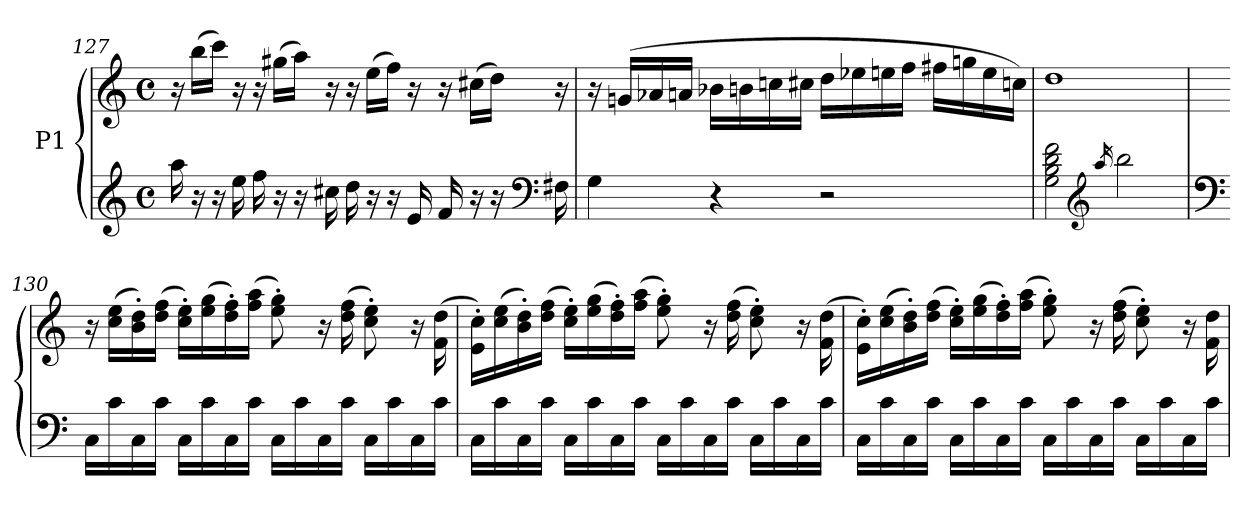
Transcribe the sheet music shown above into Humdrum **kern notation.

**kern	**kern
*part1	*part1
*staff2	*staff1
*I"P1	*
!!LO:LB:g=z
*clefG2	*clefG2
*k[]	*k[]
*M4/4	*M4/4
*met(c)	*met(c)
=127	=127
16aa\	16r
16r	(16bb\LL
16r	16ccc\JJ)
16ee\	16r
16ff\	16r
16r	(16gg#X\LL
16r	16aa\JJ)
16cc#X\	16r
16dd\	16r
16r	(16ee\LL
16r	16ff\JJ)
16e/	16r
16f/	16r
16r	(16cc#X\LL
16r	16dd\JJ)
*clefF4	*
16F#X\	16r
=128	=128
4G\	16r
.	(16gn/LL
.	16a-X/
.	16an/JJ
4r	16b-X\LL
.	16bn\
.	16ccn\
.	16cc#X\JJ
2r	16dd\LL
.	16ee-X\
.	16een\
.	16ff\JJ
.	16ff#X\LL
.	16ggn\
.	16ee\
.	16ccn\JJ)
!!LO:LB:g=z
=129	=129
2G\ 2B\ 2d\ 2f\	1dd
*clefG2	*
16qaa/	.
2bb\	.
!!LO:LB:g=z
=130	=130
*clefF4	*
16C\LL	16r
16c\	(16cc\ 16ee\LL
16C\	16b\' 16dd\')
16c\JJ	(16dd\ 16ff\JJ
16C\LL	16cc\' 16ee\'LL)
16c\	(16ee\ 16gg\
16C\	16dd\' 16ff\')
16c\JJ	(16ff\ 16aa\JJ
16C\LL	8ee\' 8gg\')
16c\	.
16C\	16r
16c\JJ	(16dd\ 16ff\
16C\LL	8cc\' 8ee\')
16c\	.
16C\	16r
16c\JJ	(16f\ 16dd\
=131	=131
16C\LL	16e\' 16cc\'LL)
16c\	(16cc\ 16ee\
16C\	16b\' 16dd\')
16c\JJ	(16dd\ 16ff\JJ
16C\LL	16cc\' 16ee\'LL)
16c\	(16ee\ 16gg\
16C\	16dd\' 16ff\')
16c\JJ	(16ff\ 16aa\JJ
16C\LL	8ee\' 8gg\')
16c\	.
16C\	16r
16c\JJ	(16dd\ 16ff\
16C\LL	8cc\' 8ee\')
16c\	.
16C\	16r
16c\JJ	(16f\ 16dd\
=132	=132
16C\LL	16e\' 16cc\'LL)
16c\	(16cc\ 16ee\
16C\	16b\' 16dd\')
16c\JJ	(16dd\ 16ff\JJ
16C\LL	16cc\' 16ee\'LL)
16c\	(16ee\ 16gg\
16C\	16dd\' 16ff\')
16c\JJ	(16ff\ 16aa\JJ
16C\LL	8ee\' 8gg\')
16c\	.
16C\	16r
16c\JJ	(16dd\ 16ff\
16C\LL	8cc\' 8ee\')
16c\	.
16C\	16r
16c\JJ	16f\ 16dd\
=	=
*-	*-
